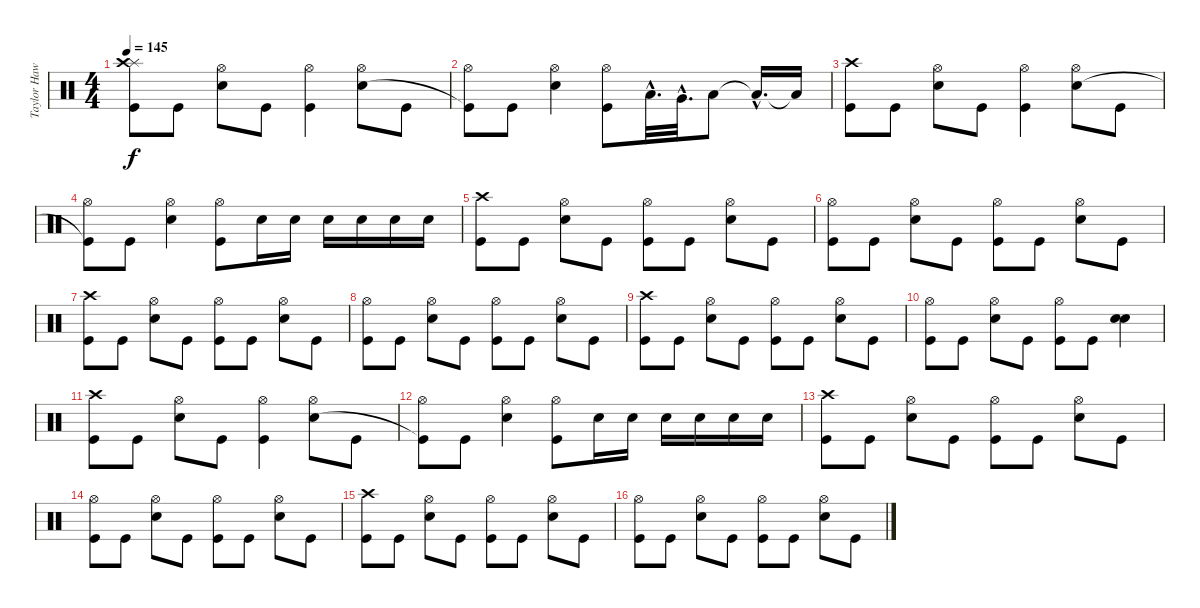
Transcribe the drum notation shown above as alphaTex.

\track ("Taylor Hawkins" "Taylor Haw") {instrument percussion}
\staff {score}
\articulation defaults
\ts (4 4)
\tempo 145
\clef neutral
\ks c
("Splash (hit)" "Crash high (hit)" "Kick (hit)").8{dy f} "Kick (hit)".8 ("Hi-Hat (open)" "Electric Snare (hit)").8 "Kick (hit)".8 ("Hi-Hat (open)" "Kick (hit)").4 ("Hi-Hat (open)" "Electric Snare (hit)").8 "Kick (hit)".8 |
("Hi-Hat (open)" "Kick (hit)"{t}).8 "Kick (hit)".8 ("Hi-Hat (open)" "Electric Snare (hit)").4 ("Hi-Hat (open)" "Kick (hit)").8 "Low Tom (hit)"{hac}.32{d} "Very Low Tom (hit)"{hac}.32{d} "Low Floor Tom (hit)".8 "Low Floor Tom (hit)"{hac t}.16{d} "Low Floor Tom (hit)"{t}.16 |
("Crash high (hit)" "Kick (hit)").8 "Kick (hit)".8 ("Hi-Hat (open)" "Electric Snare (hit)").8 "Kick (hit)".8 ("Hi-Hat (open)" "Kick (hit)").4 ("Hi-Hat (open)" "Electric Snare (hit)").8 "Kick (hit)".8 |
("Hi-Hat (open)" "Kick (hit)"{t}).8 "Kick (hit)".8 ("Hi-Hat (open)" "Electric Snare (hit)").4 ("Hi-Hat (open)" "Kick (hit)").8 "Electric Snare (hit)".16 "Electric Snare (hit)".16 "Electric Snare (hit)".16 "Electric Snare (hit)".16 "Electric Snare (hit)".16 "Electric Snare (hit)".16 |
("Crash high (hit)" "Kick (hit)").8 "Kick (hit)".8 ("Hi-Hat (open)" "Electric Snare (hit)").8 "Kick (hit)".8 ("Hi-Hat (open)" "Kick (hit)").8 "Kick (hit)".8 ("Hi-Hat (open)" "Electric Snare (hit)").8 "Kick (hit)".8 |
("Hi-Hat (open)" "Kick (hit)").8 "Kick (hit)".8 ("Hi-Hat (open)" "Electric Snare (hit)").8 "Kick (hit)".8 ("Hi-Hat (open)" "Kick (hit)").8 "Kick (hit)".8 ("Hi-Hat (open)" "Electric Snare (hit)").8 "Kick (hit)".8 |
("Crash high (hit)" "Kick (hit)").8 "Kick (hit)".8 ("Hi-Hat (open)" "Electric Snare (hit)").8 "Kick (hit)".8 ("Hi-Hat (open)" "Kick (hit)").8 "Kick (hit)".8 ("Hi-Hat (open)" "Electric Snare (hit)").8 "Kick (hit)".8 |
("Hi-Hat (open)" "Kick (hit)").8 "Kick (hit)".8 ("Hi-Hat (open)" "Electric Snare (hit)").8 "Kick (hit)".8 ("Hi-Hat (open)" "Kick (hit)").8 "Kick (hit)".8 ("Hi-Hat (open)" "Electric Snare (hit)").8 "Kick (hit)".8 |
("Crash high (hit)" "Kick (hit)").8 "Kick (hit)".8 ("Hi-Hat (open)" "Electric Snare (hit)").8 "Kick (hit)".8 ("Hi-Hat (open)" "Kick (hit)").8 "Kick (hit)".8 ("Hi-Hat (open)" "Electric Snare (hit)").8 "Kick (hit)".8 |
("Hi-Hat (open)" "Kick (hit)").8 "Kick (hit)".8 ("Hi-Hat (open)" "Electric Snare (hit)").8 "Kick (hit)".8 ("Hi-Hat (open)" "Kick (hit)").8 "Kick (hit)".8 ("Snare (hit) 2" "Electric Snare (hit)").4 |
("Crash high (hit)" "Kick (hit)").8 "Kick (hit)".8 ("Hi-Hat (open)" "Electric Snare (hit)").8 "Kick (hit)".8 ("Hi-Hat (open)" "Kick (hit)").4 ("Hi-Hat (open)" "Electric Snare (hit)").8 "Kick (hit)".8 |
("Hi-Hat (open)" "Kick (hit)"{t}).8 "Kick (hit)".8 ("Hi-Hat (open)" "Electric Snare (hit)").4 ("Hi-Hat (open)" "Kick (hit)").8 "Electric Snare (hit)".16 "Electric Snare (hit)".16 "Electric Snare (hit)".16 "Electric Snare (hit)".16 "Electric Snare (hit)".16 "Electric Snare (hit)".16 |
("Crash high (hit)" "Kick (hit)").8 "Kick (hit)".8 ("Hi-Hat (open)" "Electric Snare (hit)").8 "Kick (hit)".8 ("Hi-Hat (open)" "Kick (hit)").8 "Kick (hit)".8 ("Hi-Hat (open)" "Electric Snare (hit)").8 "Kick (hit)".8 |
("Hi-Hat (open)" "Kick (hit)").8 "Kick (hit)".8 ("Hi-Hat (open)" "Electric Snare (hit)").8 "Kick (hit)".8 ("Hi-Hat (open)" "Kick (hit)").8 "Kick (hit)".8 ("Hi-Hat (open)" "Electric Snare (hit)").8 "Kick (hit)".8 |
("Crash high (hit)" "Kick (hit)").8 "Kick (hit)".8 ("Hi-Hat (open)" "Electric Snare (hit)").8 "Kick (hit)".8 ("Hi-Hat (open)" "Kick (hit)").8 "Kick (hit)".8 ("Hi-Hat (open)" "Electric Snare (hit)").8 "Kick (hit)".8 |
("Hi-Hat (open)" "Kick (hit)").8 "Kick (hit)".8 ("Hi-Hat (open)" "Electric Snare (hit)").8 "Kick (hit)".8 ("Hi-Hat (open)" "Kick (hit)").8 "Kick (hit)".8 ("Hi-Hat (open)" "Electric Snare (hit)").8 "Kick (hit)".8
